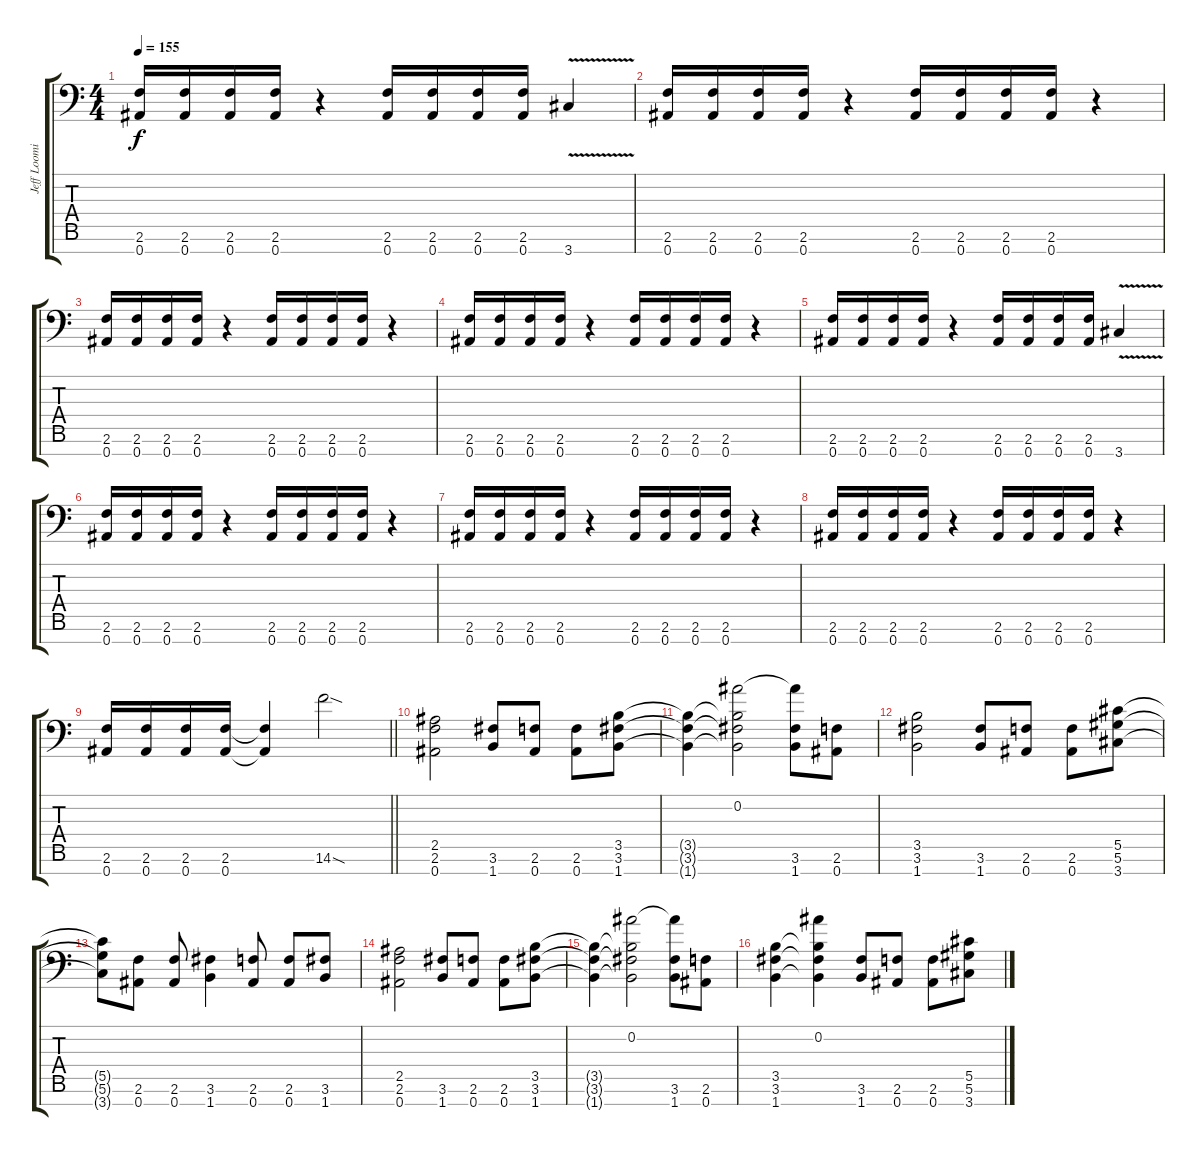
\track ("Jeff Loomis" "Jeff Loomi") {instrument distortionguitar}
\staff {score tabs}
\tuning (Eb4 Bb3 Gb3 Db3 Ab2 Eb2 Bb1) {hide}
\ts (4 4)
\tempo 155
\clef f4
\ks c
(2.6 0.7).16{dy f} (2.6 0.7).16 (2.6 0.7).16 (2.6 0.7).16 r.4 (2.6 0.7).16 (2.6 0.7).16 (2.6 0.7).16 (2.6 0.7).16 3.7{v}.4 |
(2.6 0.7).16 (2.6 0.7).16 (2.6 0.7).16 (2.6 0.7).16 r.4 (2.6 0.7).16 (2.6 0.7).16 (2.6 0.7).16 (2.6 0.7).16 r.4 |
(2.6 0.7).16 (2.6 0.7).16 (2.6 0.7).16 (2.6 0.7).16 r.4 (2.6 0.7).16 (2.6 0.7).16 (2.6 0.7).16 (2.6 0.7).16 r.4 |
(2.6 0.7).16 (2.6 0.7).16 (2.6 0.7).16 (2.6 0.7).16 r.4 (2.6 0.7).16 (2.6 0.7).16 (2.6 0.7).16 (2.6 0.7).16 r.4 |
(2.6 0.7).16 (2.6 0.7).16 (2.6 0.7).16 (2.6 0.7).16 r.4 (2.6 0.7).16 (2.6 0.7).16 (2.6 0.7).16 (2.6 0.7).16 3.7{v}.4 |
(2.6 0.7).16 (2.6 0.7).16 (2.6 0.7).16 (2.6 0.7).16 r.4 (2.6 0.7).16 (2.6 0.7).16 (2.6 0.7).16 (2.6 0.7).16 r.4 |
(2.6 0.7).16 (2.6 0.7).16 (2.6 0.7).16 (2.6 0.7).16 r.4 (2.6 0.7).16 (2.6 0.7).16 (2.6 0.7).16 (2.6 0.7).16 r.4 |
(2.6 0.7).16 (2.6 0.7).16 (2.6 0.7).16 (2.6 0.7).16 r.4 (2.6 0.7).16 (2.6 0.7).16 (2.6 0.7).16 (2.6 0.7).16 r.4 |
\barLineRight lightlight
(2.6 0.7).16 (2.6 0.7).16 (2.6 0.7).16 (2.6 0.7).16 (2.6{t} 0.7{t}).4 14.6{sod}.2 |
(2.5 2.6 0.7).2 (3.6 1.7).8 (2.6 0.7).8 (2.6 0.7).8 (3.5 3.6 1.7).8 |
(3.5{t} 3.6{t} 1.7{t}).4 (0.2 3.5{t} 3.6{t} 1.7{t}).2 (0.2{t} 3.6 1.7).8 (2.6 0.7).8 |
(3.5 3.6 1.7).2 (3.6 1.7).8 (2.6 0.7).8 (2.6 0.7).8 (5.5 5.6 3.7).8 |
(5.5{t} 5.6{t} 3.7{t}).8 (2.6 0.7).8 (2.6 0.7).8 (3.6 1.7).4 (2.6 0.7).8 (2.6 0.7).8 (3.6 1.7).8 |
(2.5 2.6 0.7).2 (3.6 1.7).8 (2.6 0.7).8 (2.6 0.7).8 (3.5 3.6 1.7).8 |
(3.5{t} 3.6{t} 1.7{t}).4 (0.2 3.5{t} 3.6{t} 1.7{t}).2 (0.2{t} 3.6 1.7).8 (2.6 0.7).8 |
(3.5 3.6 1.7).4 (0.2 3.5{t} 3.6{t} 1.7{t}).4 (3.6 1.7).8 (2.6 0.7).8 (2.6 0.7).8 (5.5 5.6 3.7).8
